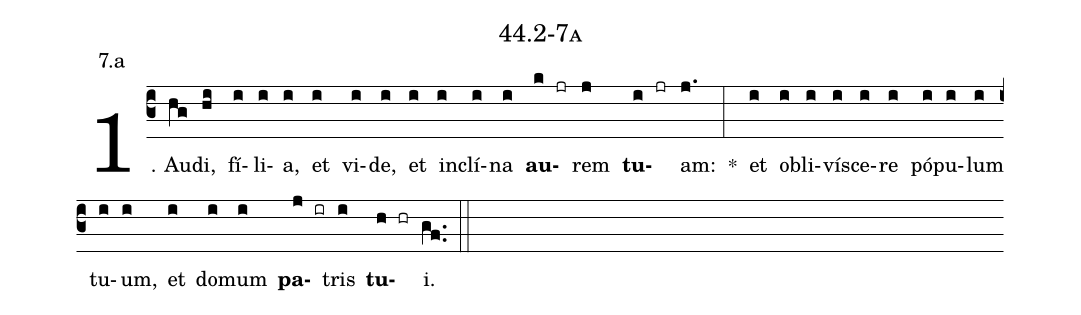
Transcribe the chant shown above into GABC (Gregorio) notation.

name: 44.2-7a;
annotation: 7.a;
%%
(c3)1. Au(hg)di,(hi) fí(i)li(i)a,(i) et(i) vi(i)de,(i) et(i) in(i)clí(i)na(i) <b>au</b>(k jr)rem(j) <b>tu</b>(i jr)am:(j.) *(:) et(i) ob(i)li(i)ví(i)sce(i)re(i) pó(i)pu(i)lum(i) tu(i)um,(i) et(i) do(i)mum(i) <b>pa</b>(j ir)tris(i) <b>tu</b>(h hr)i.(gf..) (::)


%E(i) u(i) o(j) u(i) a(h) e.(gf..) (::)
